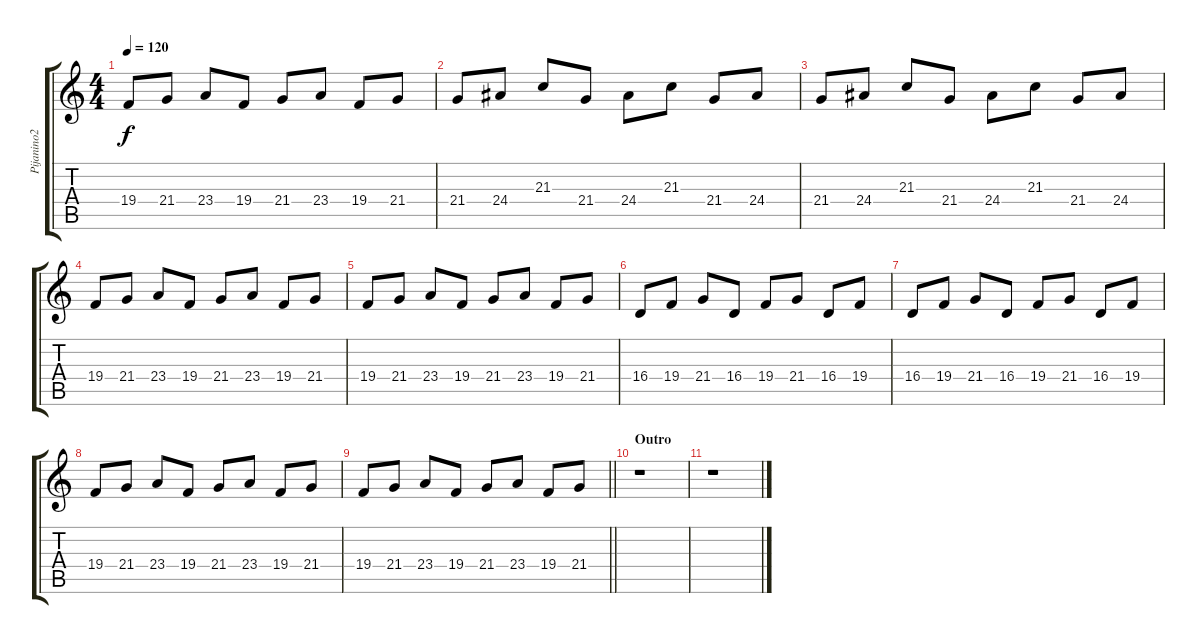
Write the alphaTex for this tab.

\track ("Pijanino2" "Pijanino2") {instrument acousticgrandpiano}
\staff {score tabs}
\tuning (C4 G3 Eb3 Bb2 F2 C2) {hide}
\ts (4 4)
\tempo 120
\clef g2
\ks c
19.4.8{dy f} 21.4.8 23.4.8 19.4.8 21.4.8 23.4.8 19.4.8 21.4.8 |
21.4.8 24.4.8 21.3.8 21.4.8 24.4.8 21.3.8 21.4.8 24.4.8 |
21.4.8 24.4.8 21.3.8 21.4.8 24.4.8 21.3.8 21.4.8 24.4.8 |
19.4.8 21.4.8 23.4.8 19.4.8 21.4.8 23.4.8 19.4.8 21.4.8 |
19.4.8 21.4.8 23.4.8 19.4.8 21.4.8 23.4.8 19.4.8 21.4.8 |
16.4.8 19.4.8 21.4.8 16.4.8 19.4.8 21.4.8 16.4.8 19.4.8 |
16.4.8 19.4.8 21.4.8 16.4.8 19.4.8 21.4.8 16.4.8 19.4.8 |
19.4.8 21.4.8 23.4.8 19.4.8 21.4.8 23.4.8 19.4.8 21.4.8 |
\barLineRight lightlight
19.4.8 21.4.8 23.4.8 19.4.8 21.4.8 23.4.8 19.4.8 21.4.8 |
\section ("" "Outro")
r.1 |
r.1
